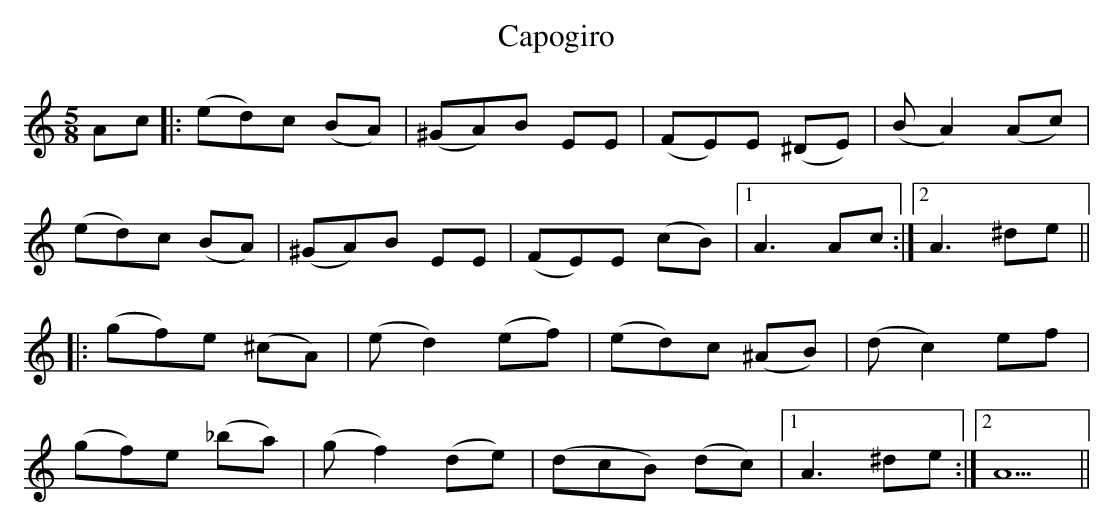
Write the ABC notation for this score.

X:1
T: Capogiro
M: 3/4
L: 1/8
K: Amin
M:5/8
Ac|:(ed)c (BA)|(^GA)B EE|(FE)E (^DE)|(BA2) (Ac)|
(ed)c (BA)|(^GA)B EE|(FE)E (cB)|1 A3Ac:|2 A3^de||
|:(gf)e (^cA)|(ed2) (ef)|(ed)c (^AB)|(dc2)ef|
(gf)e (_ba)|(gf2) (de)|(dcB) (dc)|1 A3^de:|2 A5||
